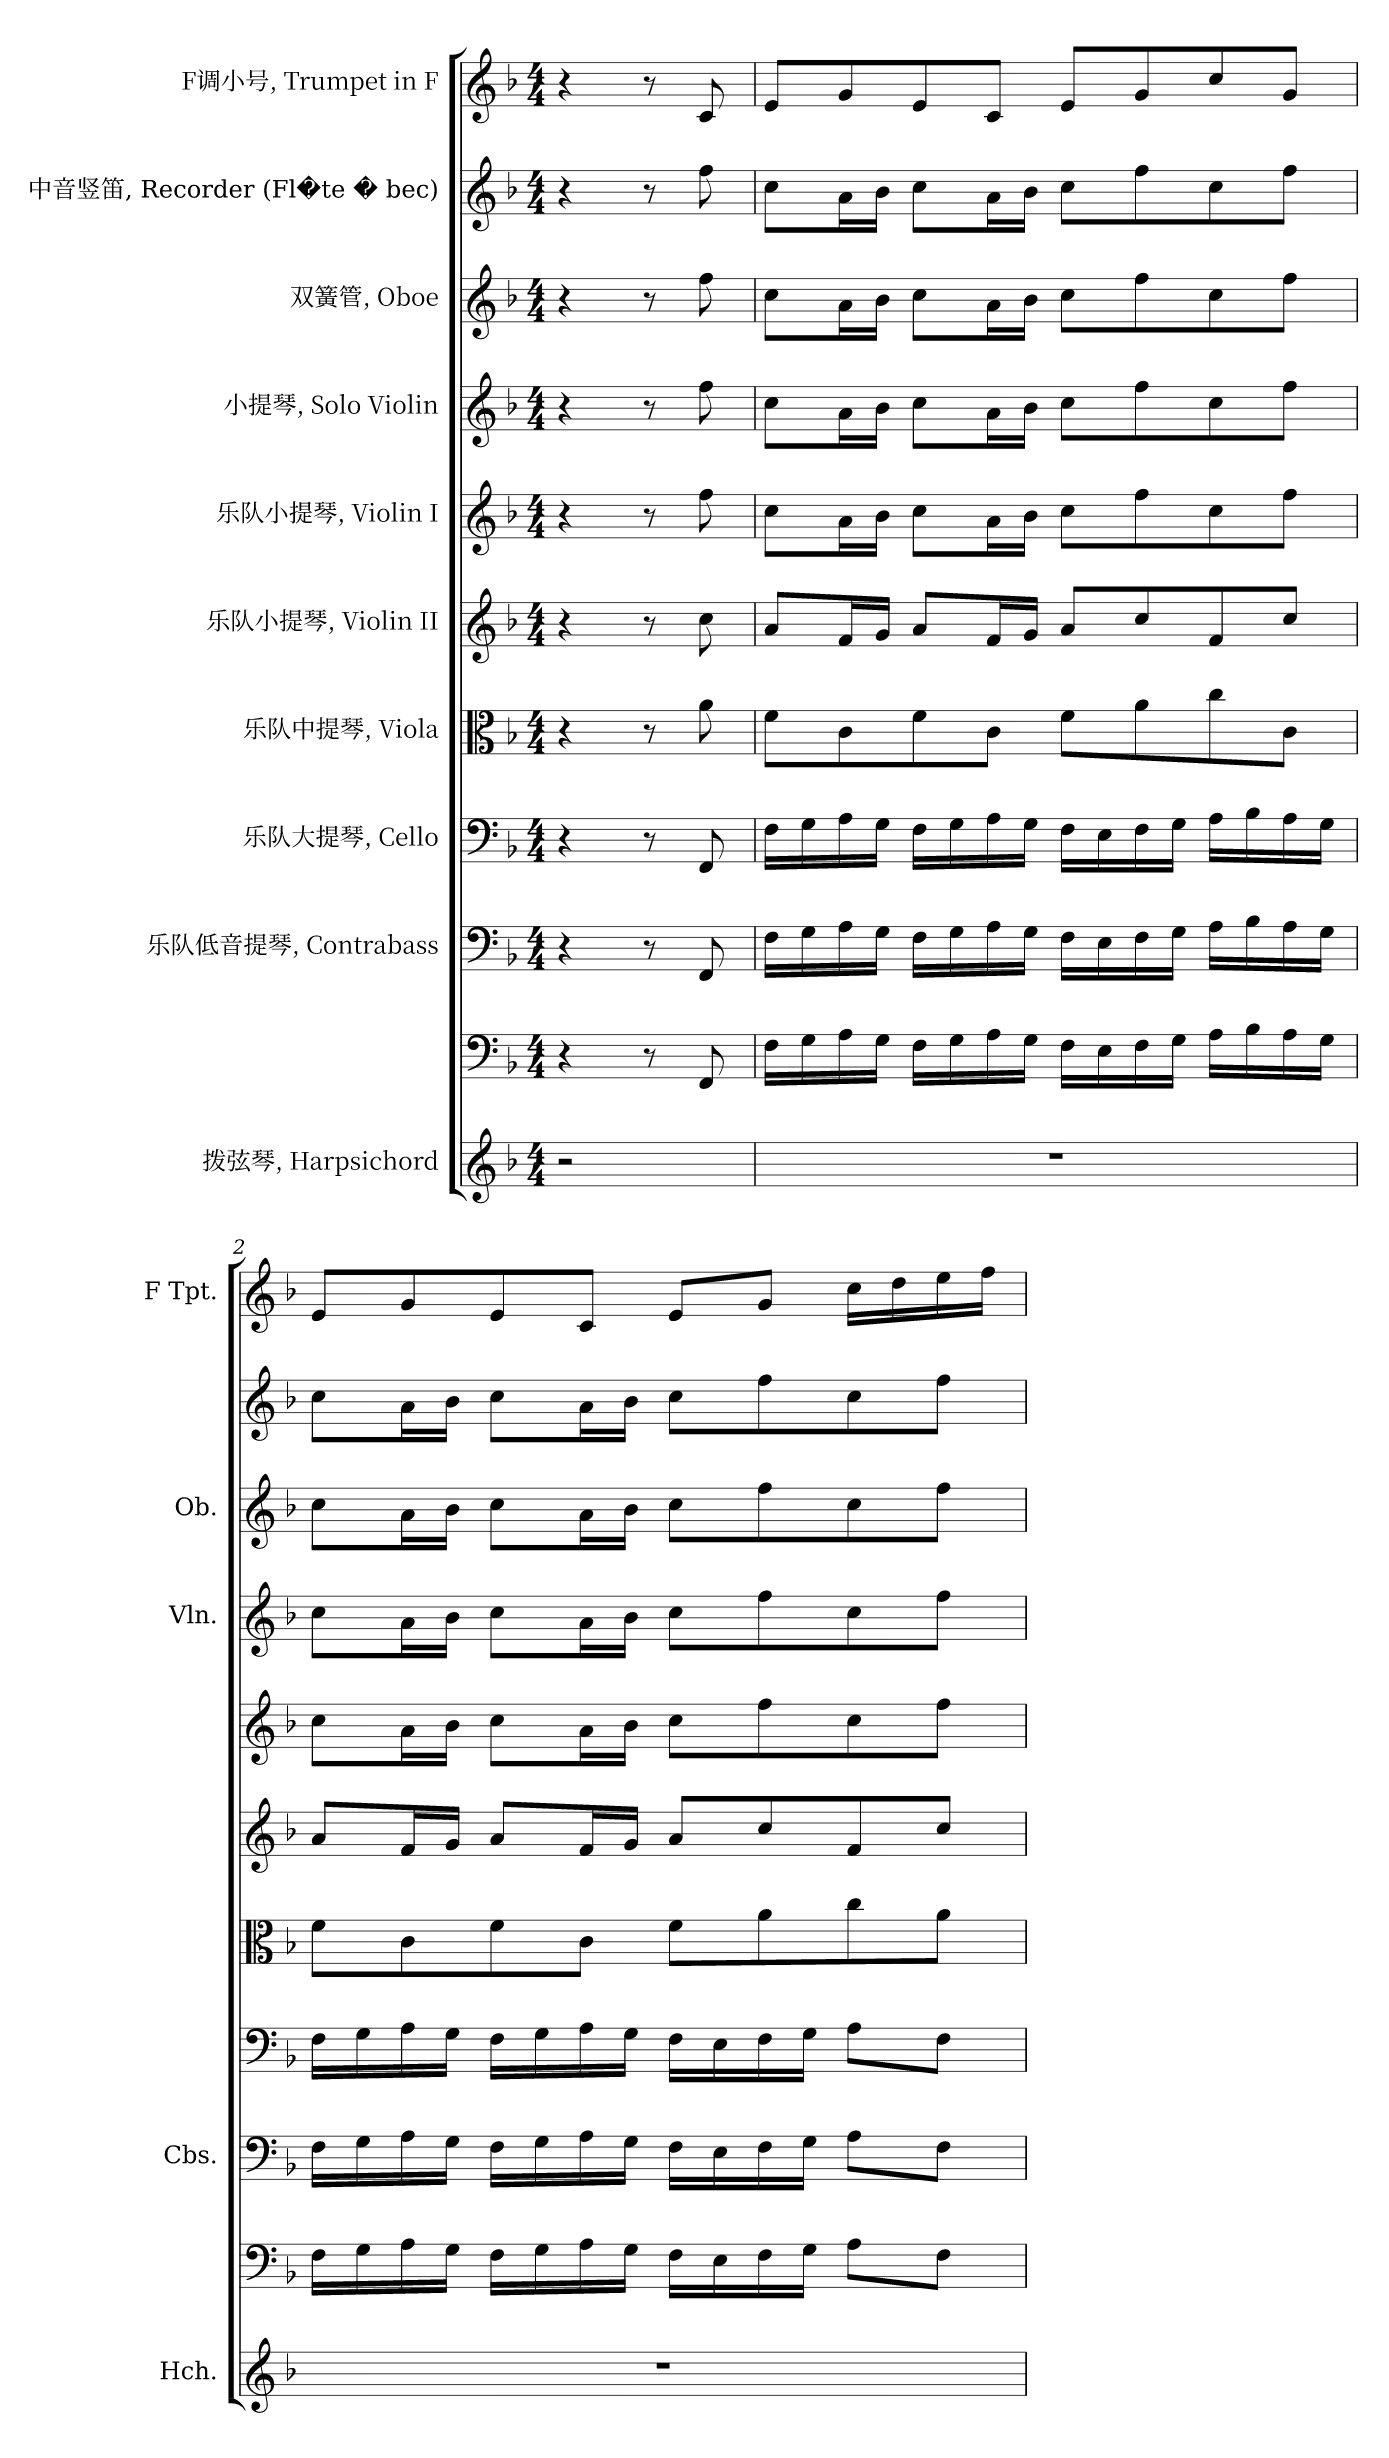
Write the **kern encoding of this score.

**kern	**kern	**kern	**kern	**kern	**kern	**kern	**kern	**kern	**kern	**kern
*part10	*part10	*part9	*part8	*part7	*part6	*part5	*part4	*part3	*part2	*part1
*staff11	*staff10	*staff9	*staff8	*staff7	*staff6	*staff5	*staff4	*staff3	*staff2	*staff1
*I"拨弦琴, Harpsichord	*	*I"乐队低音提琴, Contrabass	*I"乐队大提琴, Cello	*I"乐队中提琴, Viola	*I"乐队小提琴, Violin II	*I"乐队小提琴, Violin I	*I"小提琴, Solo Violin	*I"双簧管, Oboe	*I"中音竖笛, Recorder (Fl�te � bec)	*I"F调小号, Trumpet in F
*I'Hch.	*	*I'Cbs.	*	*	*	*	*I'Vln.	*I'Ob.	*	*I'F Tpt.
*clefG2	*clefF4	*clefF4	*clefF4	*clefC3	*clefG2	*clefG2	*clefG2	*clefG2	*clefG2	*clefG2
*	*	*ITrd7c12	*	*	*	*	*	*	*	*ITrd-3c-5
*k[b-]	*k[b-]	*k[b-]	*k[b-]	*k[b-]	*k[b-]	*k[b-]	*k[b-]	*k[b-]	*k[b-]	*k[b-e-]
*M4/4	*M4/4	*M4/4	*M4/4	*M4/4	*M4/4	*M4/4	*M4/4	*M4/4	*M4/4	*M4/4
*MM88	*MM88	*MM88	*MM88	*MM88	*MM88	*MM88	*MM88	*MM88	*MM88	*MM88
=	=	=	=	=	=	=	=	=	=	=
2r	4r	4r	4r	4r	4r	4r	4r	4r	4r	4r
.	8r	8r	8r	8r	8r	8r	8r	8r	8r	8r
.	8FF/	8FFF/	8FF/	8a\	8cc\	8ff\	8ff\	8ff\	8ff\	8f/
=1	=1	=1	=1	=1	=1	=1	=1	=1	=1	=1
1r	16F\LL	16FF\LL	16F\LL	8f\L	8a/L	8cc\L	8cc\L	8cc\L	8cc\L	8a/L
.	16G\	16GG\	16G\	.	.	.	.	.	.	.
.	16A\	16AA\	16A\	8c\	16f/L	16a\L	16a\L	16a\L	16a\L	8cc/
.	16G\JJ	16GG\JJ	16G\JJ	.	16g/JJ	16b-\JJ	16b-\JJ	16b-\JJ	16b-\JJ	.
.	16F\LL	16FF\LL	16F\LL	8f\	8a/L	8cc\L	8cc\L	8cc\L	8cc\L	8a/
.	16G\	16GG\	16G\	.	.	.	.	.	.	.
.	16A\	16AA\	16A\	8c\J	16f/L	16a\L	16a\L	16a\L	16a\L	8f/J
.	16G\JJ	16GG\JJ	16G\JJ	.	16g/JJ	16b-\JJ	16b-\JJ	16b-\JJ	16b-\JJ	.
.	16F\LL	16FF\LL	16F\LL	8f\L	8a/L	8cc\L	8cc\L	8cc\L	8cc\L	8a/L
.	16E\	16EE\	16E\	.	.	.	.	.	.	.
.	16F\	16FF\	16F\	8a\	8cc/	8ff\	8ff\	8ff\	8ff\	8cc/
.	16G\JJ	16GG\JJ	16G\JJ	.	.	.	.	.	.	.
.	16A\LL	16AA\LL	16A\LL	8cc\	8f/	8cc\	8cc\	8cc\	8cc\	8ff/
.	16B-\	16BB-\	16B-\	.	.	.	.	.	.	.
.	16A\	16AA\	16A\	8c\J	8cc/J	8ff\J	8ff\J	8ff\J	8ff\J	8cc/J
.	16G\JJ	16GG\JJ	16G\JJ	.	.	.	.	.	.	.
!!LO:PB:g=z
=2	=2	=2	=2	=2	=2	=2	=2	=2	=2	=2
1r	16F\LL	16FF\LL	16F\LL	8f\L	8a/L	8cc\L	8cc\L	8cc\L	8cc\L	8a/L
.	16G\	16GG\	16G\	.	.	.	.	.	.	.
.	16A\	16AA\	16A\	8c\	16f/L	16a\L	16a\L	16a\L	16a\L	8cc/
.	16G\JJ	16GG\JJ	16G\JJ	.	16g/JJ	16b-\JJ	16b-\JJ	16b-\JJ	16b-\JJ	.
.	16F\LL	16FF\LL	16F\LL	8f\	8a/L	8cc\L	8cc\L	8cc\L	8cc\L	8a/
.	16G\	16GG\	16G\	.	.	.	.	.	.	.
.	16A\	16AA\	16A\	8c\J	16f/L	16a\L	16a\L	16a\L	16a\L	8f/J
.	16G\JJ	16GG\JJ	16G\JJ	.	16g/JJ	16b-\JJ	16b-\JJ	16b-\JJ	16b-\JJ	.
.	16F\LL	16FF\LL	16F\LL	8f\L	8a/L	8cc\L	8cc\L	8cc\L	8cc\L	8a/L
.	16E\	16EE\	16E\	.	.	.	.	.	.	.
.	16F\	16FF\	16F\	8a\	8cc/	8ff\	8ff\	8ff\	8ff\	8cc/J
.	16G\JJ	16GG\JJ	16G\JJ	.	.	.	.	.	.	.
.	8A\L	8AA\L	8A\L	8cc\	8f/	8cc\	8cc\	8cc\	8cc\	16ff\LL
.	.	.	.	.	.	.	.	.	.	16gg\
.	8F\J	8FF\J	8F\J	8a\J	8cc/J	8ff\J	8ff\J	8ff\J	8ff\J	16aa\
.	.	.	.	.	.	.	.	.	.	16bb-\JJ
=	=	=	=	=	=	=	=	=	=	=
*-	*-	*-	*-	*-	*-	*-	*-	*-	*-	*-
